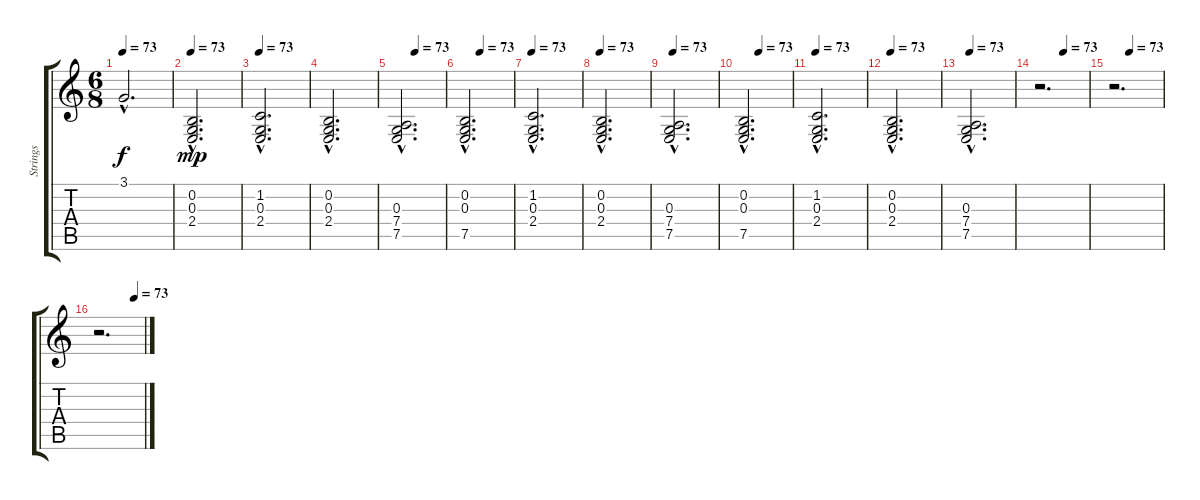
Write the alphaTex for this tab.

\track ("Strings" "Strings") {instrument stringensemble2}
\staff {score tabs}
\tuning (E4 B3 G3 D3 A2 E2) {hide}
\ts (6 8)
\tempo 73
\clef g2
\ks c
3.1{hac t}.2{d dy f} |
\tempo 73
(0.2{hac} 0.3{hac} 2.4{hac}).2{d dy mp} |
\tempo 73
(1.2{hac} 0.3{hac} 2.4{hac}).2{d} |
(0.2{hac} 0.3{hac} 2.4{hac}).2{d} |
\tempo (73 0.3333333333333333)
(0.3{hac} 7.4{hac} 7.5{hac}).2{d} |
\tempo (73 0.3333333333333333)
(0.2{hac} 0.3{hac} 7.5{hac}).2{d} |
\tempo 73
(1.2{hac} 0.3{hac} 2.4{hac}).2{d} |
\tempo 73
(0.2{hac} 0.3{hac} 2.4{hac}).2{d} |
\tempo 73
(0.3{hac} 7.4{hac} 7.5{hac}).2{d} |
\tempo (73 0.3333333333333333)
(0.2{hac} 0.3{hac} 7.5{hac}).2{d} |
\tempo 73
(1.2{hac} 0.3{hac} 2.4{hac}).2{d} |
\tempo 73
(0.2{hac} 0.3{hac} 2.4{hac}).2{d} |
\tempo 73
(0.3{hac} 7.4{hac} 7.5{hac}).2{d} |
\tempo (73 0.5)
r.2{d} |
\tempo (73 0.3333333333333333)
r.2{d} |
\tempo (73 0.7916666666666666)
r.2{d}
